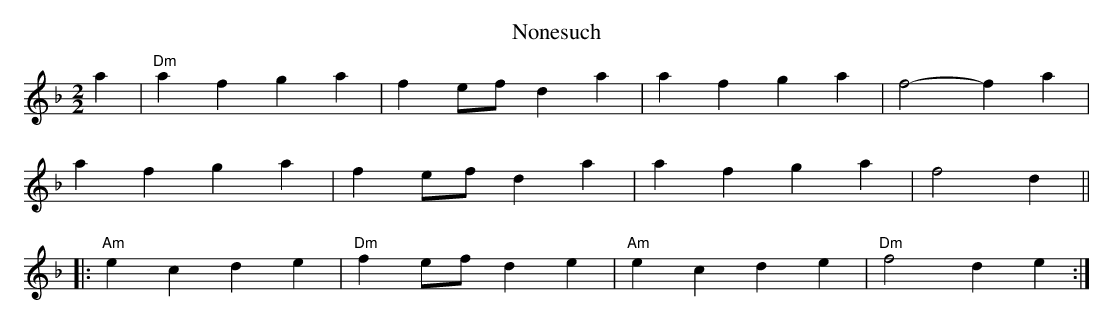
X:1
T:Nonesuch
M:2/2
L:1/4
K:F
a | "Dm" afga | f e/2f/2 da | afga | f2-f a |
afga | f e/2f/2 da | afga | f2 d ||
|: "Am" ecde |"Dm" f e/2f/2 de | "Am" ecde | "Dm" f2 de :|
